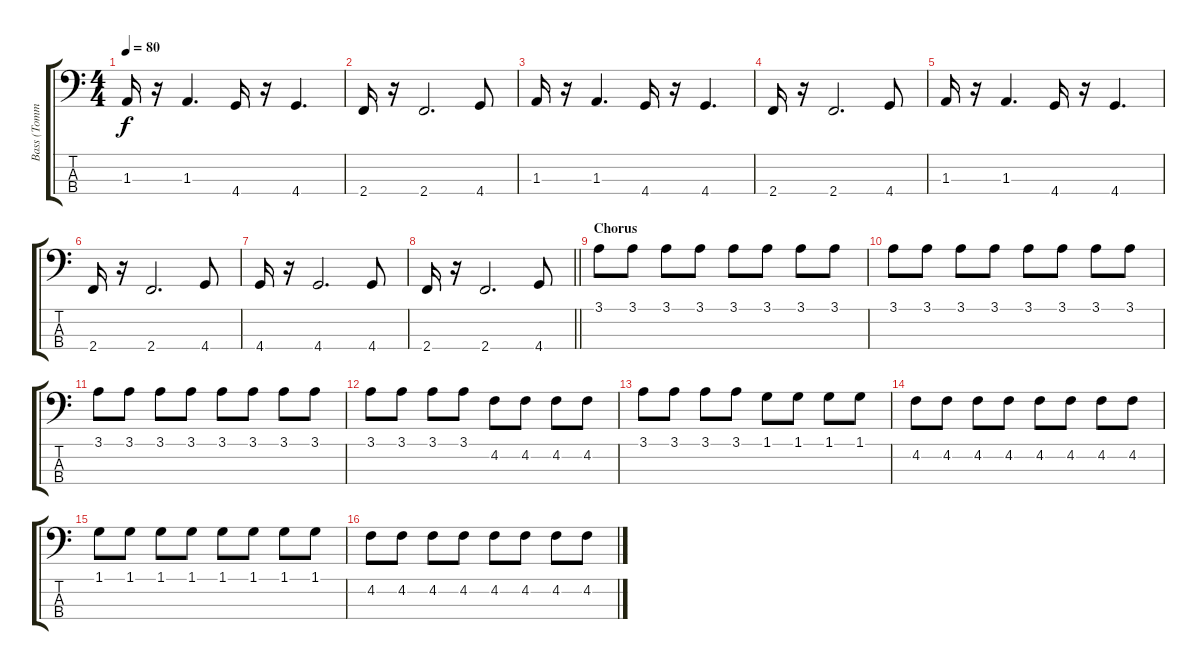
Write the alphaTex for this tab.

\track ("Bass (Tommy Stintson)" "Bass (Tomm") {instrument electricbassfinger}
\staff {score tabs}
\tuning (Gb2 Db2 Ab1 Eb1) {hide}
\ts (4 4)
\tempo 80
\clef f4
\ks c
1.3.16{dy f} r.16 1.3.4{d} 4.4.16 r.16 4.4.4{d} |
2.4.16 r.16 2.4.2{d} 4.4.8 |
1.3.16 r.16 1.3.4{d} 4.4.16 r.16 4.4.4{d} |
2.4.16 r.16 2.4.2{d} 4.4.8 |
1.3.16 r.16 1.3.4{d} 4.4.16 r.16 4.4.4{d} |
2.4.16 r.16 2.4.2{d} 4.4.8 |
4.4.16 r.16 4.4.2{d} 4.4.8 |
\barLineRight lightlight
2.4.16 r.16 2.4.2{d} 4.4.8 |
\section ("" "Chorus")
3.1.8 3.1.8 3.1.8 3.1.8 3.1.8 3.1.8 3.1.8 3.1.8 |
3.1.8 3.1.8 3.1.8 3.1.8 3.1.8 3.1.8 3.1.8 3.1.8 |
3.1.8 3.1.8 3.1.8 3.1.8 3.1.8 3.1.8 3.1.8 3.1.8 |
3.1.8 3.1.8 3.1.8 3.1.8 4.2.8 4.2.8 4.2.8 4.2.8 |
3.1.8 3.1.8 3.1.8 3.1.8 1.1.8 1.1.8 1.1.8 1.1.8 |
4.2.8 4.2.8 4.2.8 4.2.8 4.2.8 4.2.8 4.2.8 4.2.8 |
1.1.8 1.1.8 1.1.8 1.1.8 1.1.8 1.1.8 1.1.8 1.1.8 |
4.2.8 4.2.8 4.2.8 4.2.8 4.2.8 4.2.8 4.2.8 4.2.8
